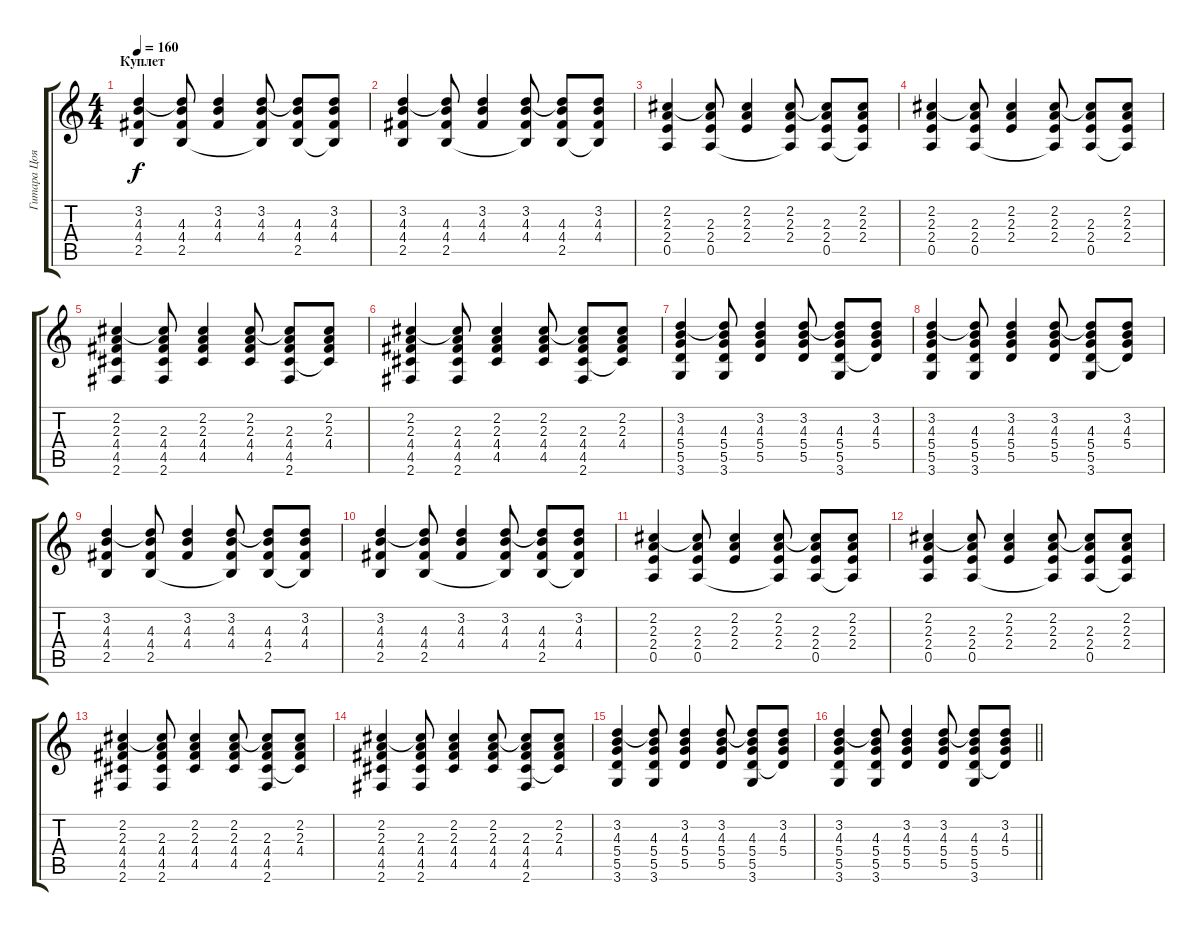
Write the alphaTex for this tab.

\track ("Гитара Цоя" "Гитара Цоя") {instrument acousticguitarsteel}
\staff {score tabs}
\tuning (E4 B3 G3 D3 A2 E2) {hide}
\ts (4 4)
\section ("" "Куплет")
\tempo 160
\clef g2
\ks c
(3.2 4.3 4.4 2.5).4{dy f} (3.2{t} 4.3 4.4 2.5).8 (3.2 4.3 4.4).4 (3.2 4.3 4.4 2.5{t}).8 (3.2{t} 4.3 4.4 2.5).8 (3.2 4.3 4.4 2.5{t}).8 |
(3.2 4.3 4.4 2.5).4 (3.2{t} 4.3 4.4 2.5).8 (3.2 4.3 4.4).4 (3.2 4.3 4.4 2.5{t}).8 (3.2{t} 4.3 4.4 2.5).8 (3.2 4.3 4.4 2.5{t}).8 |
(2.2 2.3 2.4 0.5).4 (2.2{t} 2.3 2.4 0.5).8 (2.2 2.3 2.4).4 (2.2 2.3 2.4 0.5{t}).8 (2.2{t} 2.3 2.4 0.5).8 (2.2 2.3 2.4 0.5{t}).8 |
(2.2 2.3 2.4 0.5).4 (2.2{t} 2.3 2.4 0.5).8 (2.2 2.3 2.4).4 (2.2 2.3 2.4 0.5{t}).8 (2.2{t} 2.3 2.4 0.5).8 (2.2 2.3 2.4 0.5{t}).8 |
(2.2 2.3 4.4 4.5 2.6).4 (2.2{t} 2.3 4.4 4.5 2.6).8 (2.2 2.3 4.4 4.5).4 (2.2 2.3 4.4 4.5).8 (2.2{t} 2.3 4.4 4.5 2.6).8 (2.2 2.3 4.4 4.5{t}).8 |
(2.2 2.3 4.4 4.5 2.6).4 (2.2{t} 2.3 4.4 4.5 2.6).8 (2.2 2.3 4.4 4.5).4 (2.2 2.3 4.4 4.5).8 (2.2{t} 2.3 4.4 4.5 2.6).8 (2.2 2.3 4.4 4.5{t}).8 |
(3.2 4.3 5.4 5.5 3.6).4 (3.2{t} 4.3 5.4 5.5 3.6).8 (3.2 4.3 5.4 5.5).4 (3.2 4.3 5.4 5.5).8 (3.2{t} 4.3 5.4 5.5 3.6).8 (3.2 4.3 5.4 5.5{t}).8 |
(3.2 4.3 5.4 5.5 3.6).4 (3.2{t} 4.3 5.4 5.5 3.6).8 (3.2 4.3 5.4 5.5).4 (3.2 4.3 5.4 5.5).8 (3.2{t} 4.3 5.4 5.5 3.6).8 (3.2 4.3 5.4 5.5{t}).8 |
(3.2 4.3 4.4 2.5).4 (3.2{t} 4.3 4.4 2.5).8 (3.2 4.3 4.4).4 (3.2 4.3 4.4 2.5{t}).8 (3.2{t} 4.3 4.4 2.5).8 (3.2 4.3 4.4 2.5{t}).8 |
(3.2 4.3 4.4 2.5).4 (3.2{t} 4.3 4.4 2.5).8 (3.2 4.3 4.4).4 (3.2 4.3 4.4 2.5{t}).8 (3.2{t} 4.3 4.4 2.5).8 (3.2 4.3 4.4 2.5{t}).8 |
(2.2 2.3 2.4 0.5).4 (2.2{t} 2.3 2.4 0.5).8 (2.2 2.3 2.4).4 (2.2 2.3 2.4 0.5{t}).8 (2.2{t} 2.3 2.4 0.5).8 (2.2 2.3 2.4 0.5{t}).8 |
(2.2 2.3 2.4 0.5).4 (2.2{t} 2.3 2.4 0.5).8 (2.2 2.3 2.4).4 (2.2 2.3 2.4 0.5{t}).8 (2.2{t} 2.3 2.4 0.5).8 (2.2 2.3 2.4 0.5{t}).8 |
(2.2 2.3 4.4 4.5 2.6).4 (2.2{t} 2.3 4.4 4.5 2.6).8 (2.2 2.3 4.4 4.5).4 (2.2 2.3 4.4 4.5).8 (2.2{t} 2.3 4.4 4.5 2.6).8 (2.2 2.3 4.4 4.5{t}).8 |
(2.2 2.3 4.4 4.5 2.6).4 (2.2{t} 2.3 4.4 4.5 2.6).8 (2.2 2.3 4.4 4.5).4 (2.2 2.3 4.4 4.5).8 (2.2{t} 2.3 4.4 4.5 2.6).8 (2.2 2.3 4.4 4.5{t}).8 |
(3.2 4.3 5.4 5.5 3.6).4 (3.2{t} 4.3 5.4 5.5 3.6).8 (3.2 4.3 5.4 5.5).4 (3.2 4.3 5.4 5.5).8 (3.2{t} 4.3 5.4 5.5 3.6).8 (3.2 4.3 5.4 5.5{t}).8 |
\barLineRight lightlight
(3.2 4.3 5.4 5.5 3.6).4 (3.2{t} 4.3 5.4 5.5 3.6).8 (3.2 4.3 5.4 5.5).4 (3.2 4.3 5.4 5.5).8 (3.2{t} 4.3 5.4 5.5 3.6).8 (3.2 4.3 5.4 5.5{t}).8
